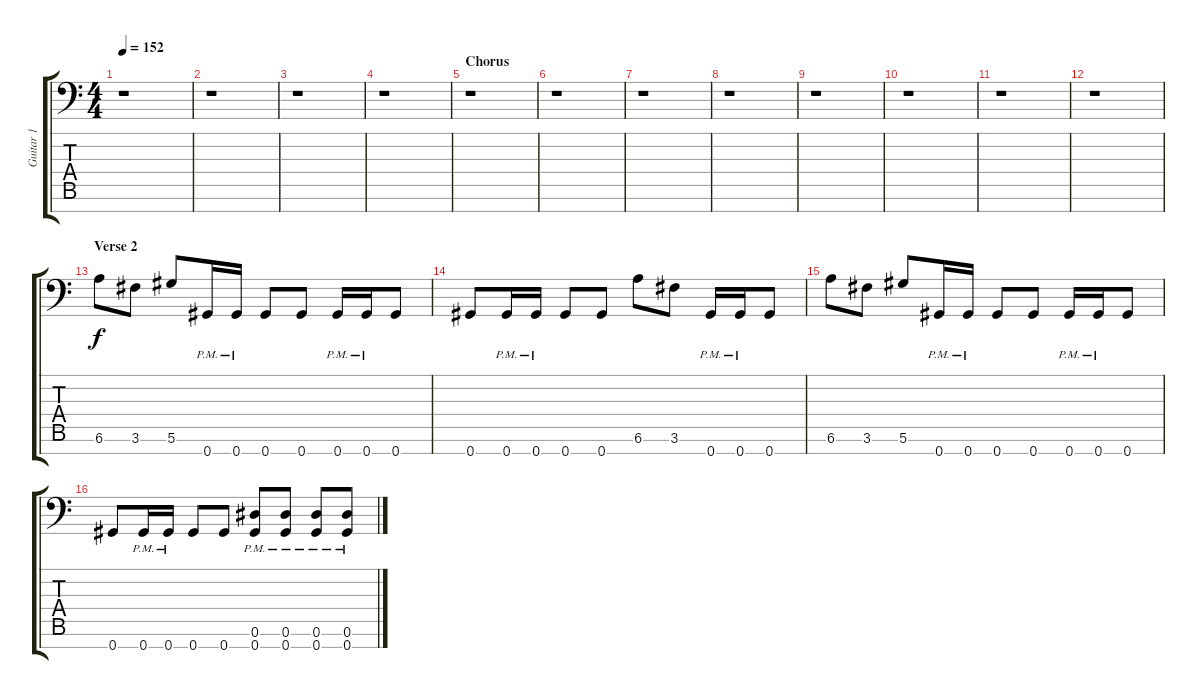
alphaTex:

\track ("Guitar 1" "Guitar 1") {instrument distortionguitar}
\staff {score tabs}
\tuning (Eb4 Bb3 Gb3 Db3 Ab2 Eb2 Ab1) {hide}
\ts (4 4)
\tempo 152
\clef f4
\ks c
r.1{dy f} |
r.1 |
r.1 |
r.1 |
\section ("" "Chorus")
r.1 |
r.1 |
r.1 |
r.1 |
r.1 |
r.1 |
r.1 |
r.1 |
\section ("" "Verse 2")
6.6.8 3.6.8 5.6.8 0.7{pm}.16 0.7{pm}.16 0.7.8 0.7.8 0.7{pm}.16 0.7{pm}.16 0.7.8 |
0.7.8 0.7{pm}.16 0.7{pm}.16 0.7.8 0.7.8 6.6.8 3.6.8 0.7{pm}.16 0.7{pm}.16 0.7.8 |
6.6.8 3.6.8 5.6.8 0.7{pm}.16 0.7{pm}.16 0.7.8 0.7.8 0.7{pm}.16 0.7{pm}.16 0.7.8 |
0.7.8 0.7{pm}.16 0.7{pm}.16 0.7.8 0.7.8 (0.6{pm} 0.7{pm}).8 (0.6{pm} 0.7{pm}).8 (0.6{pm} 0.7{pm}).8 (0.6{pm} 0.7{pm}).8
